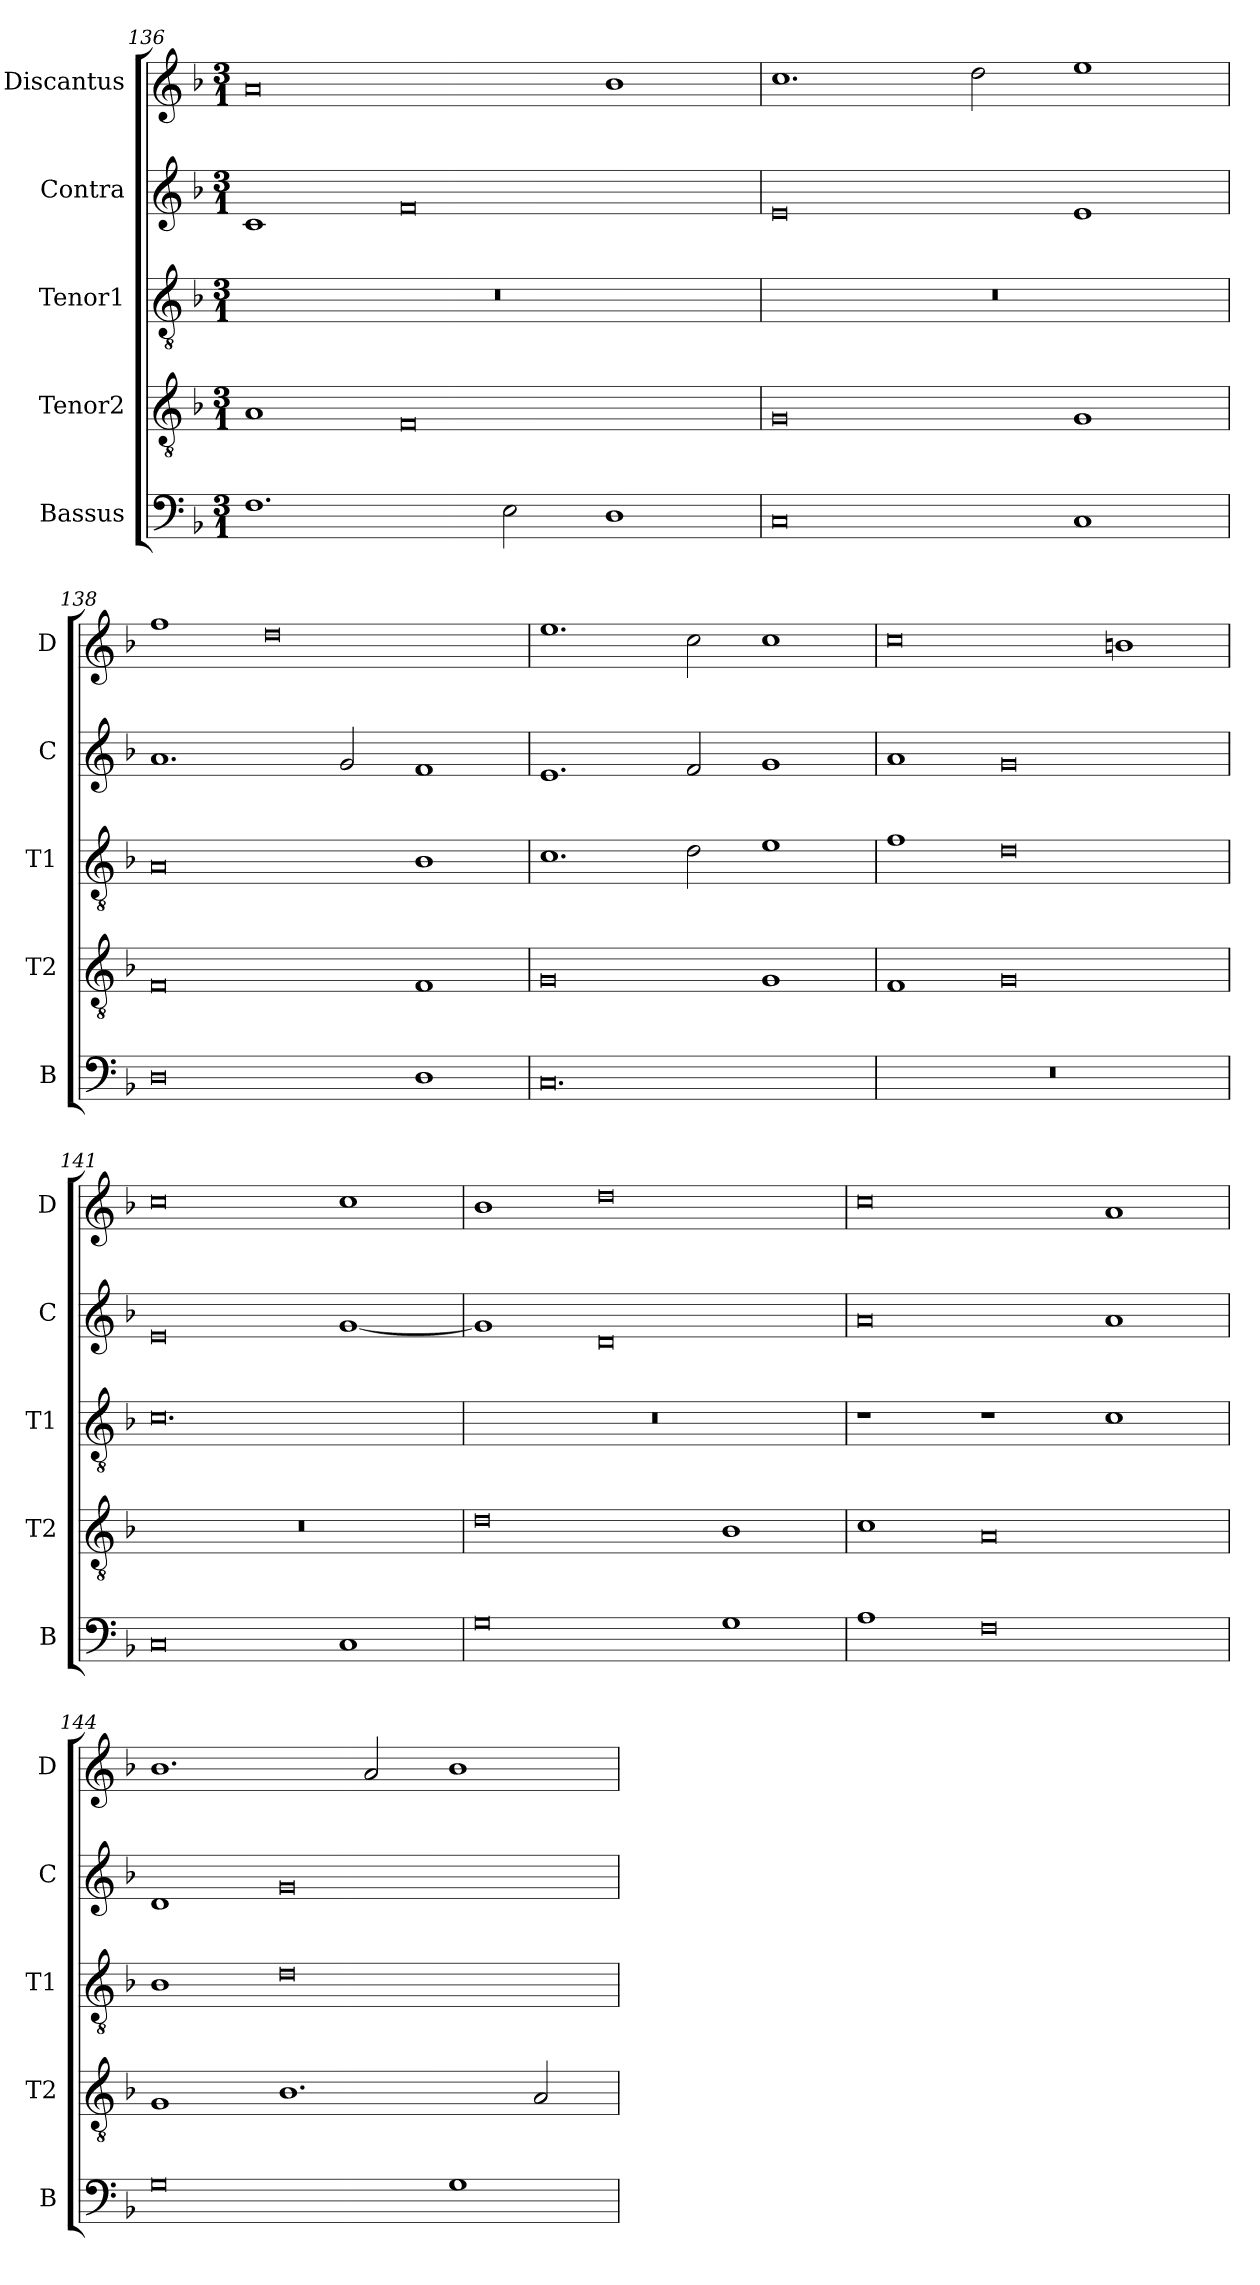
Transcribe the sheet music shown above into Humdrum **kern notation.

**kern	**kern	**kern	**kern	**kern
*part5	*part4	*part3	*part2	*part1
*staff5	*staff4	*staff3	*staff2	*staff1
*I"Bassus	*I"Tenor2	*I"Tenor1	*I"Contra	*I"Discantus
*I'B	*I'T2	*I'T1	*I'C	*I'D
*clefF4	*clefGv2	*clefGv2	*clefG2	*clefG2
*k[b-]	*k[b-]	*k[b-]	*k[b-]	*k[b-]
*M3/1	*M3/1	*M3/1	*M3/1	*M3/1
=136	=136	=136	=136	=136
1.F	1A	0.r	1c	0a
.	0F	.	0f	.
2E\	.	.	.	.
1D	.	.	.	1b-
=137	=137	=137	=137	=137
0C	0G	0.r	0e	1.cc
.	.	.	.	2dd\
1C	1G	.	1e	1ee
=138	=138	=138	=138	=138
0D	0F	0A	1.a	1ff
.	.	.	.	0dd
.	.	.	2g/	.
1D	1F	1B-	1f	.
=139	=139	=139	=139	=139
0.C	0G	1.c	1.e	1.ee
.	.	2d\	2f/	2cc\
.	1G	1e	1g	1cc
=140	=140	=140	=140	=140
0.r	1F	1f	1a	0cc
.	0G	0d	0g	.
.	.	.	.	1bn
=141	=141	=141	=141	=141
0C	0.r	0.c	0e	0cc
1C	.	.	[1g	1cc
=142	=142	=142	=142	=142
0G	0d	0.r	1g]	1b-
.	.	.	0d	0dd
1G	1B-	.	.	.
=143	=143	=143	=143	=143
1A	1c	1r	0a	0cc
0F	0A	1r	.	.
.	.	1c	1a	1a
=144	=144	=144	=144	=144
0G	1G	1B-	1d	1.b-
.	1.B-	0d	0g	.
.	.	.	.	2a/
1G	.	.	.	1b-
.	2A/	.	.	.
=	=	=	=	=
*-	*-	*-	*-	*-
